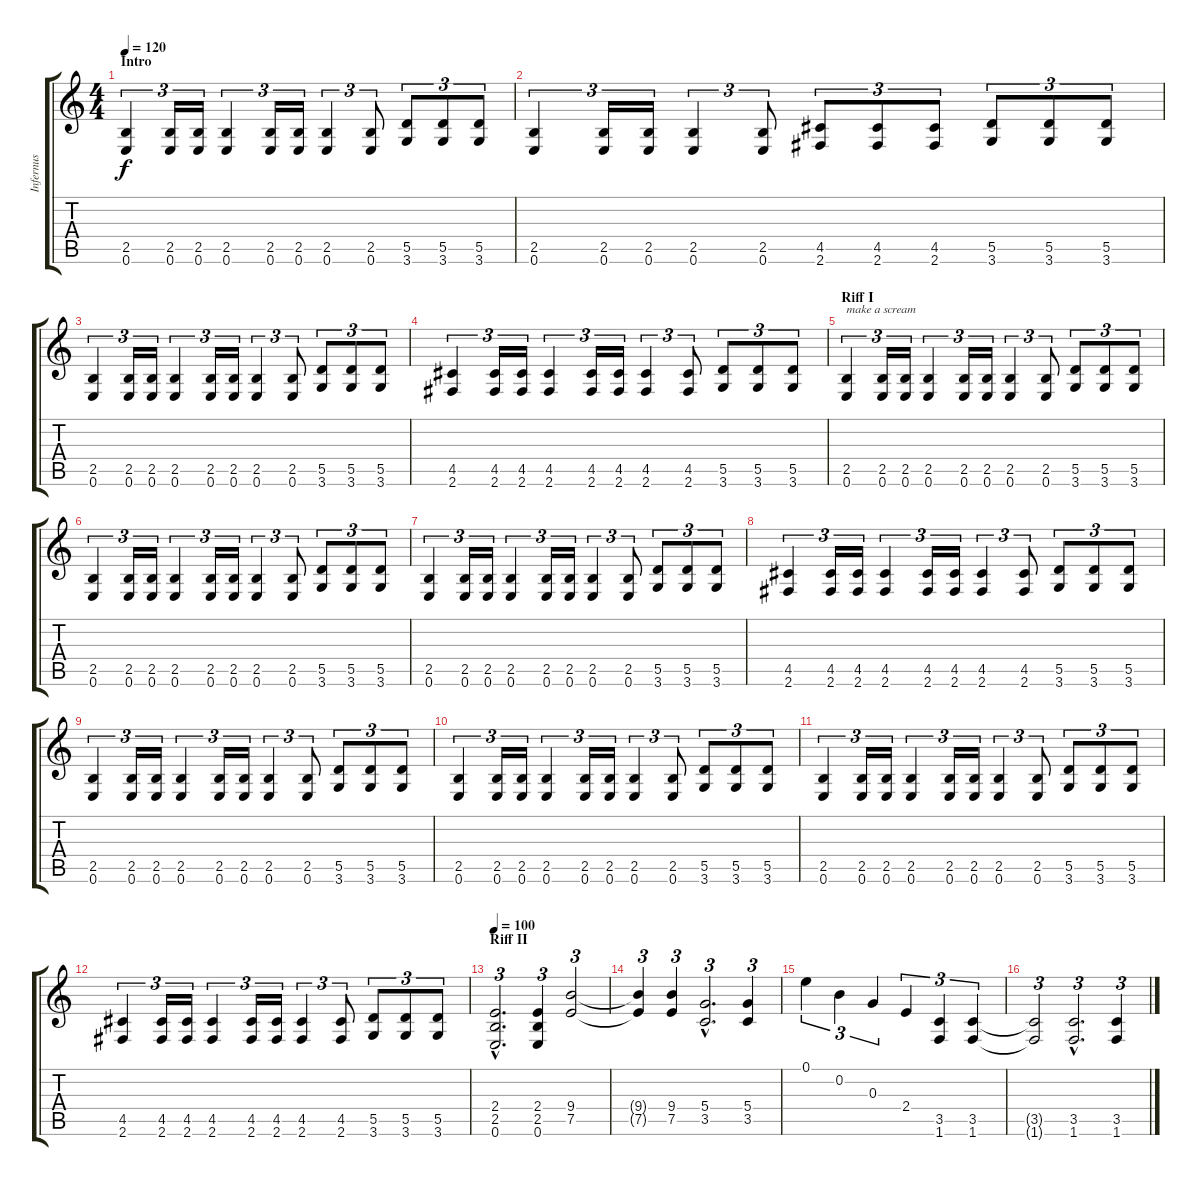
\track ("Infernus" "Infernus") {instrument distortionguitar}
\staff {score tabs}
\tuning (E4 B3 G3 D3 A2 E2) {hide}
\ts (4 4)
\section ("" "Intro")
\tempo 120
\tempo 100
\tempo 120
\clef g2
\ks c
(2.5 0.6).4{tu (3 2) dy f instrument distortionguitar} (2.5 0.6).16{tu (3 2)} (2.5 0.6).16{tu (3 2)} (2.5 0.6).4{tu (3 2)} (2.5 0.6).16{tu (3 2)} (2.5 0.6).16{tu (3 2)} (2.5 0.6).4{tu (3 2)} (2.5 0.6).8{tu (3 2)} (5.5 3.6).8{tu (3 2)} (5.5 3.6).8{tu (3 2)} (5.5 3.6).8{tu (3 2)} |
(2.5 0.6).4{tu (3 2)} (2.5 0.6).16{tu (3 2)} (2.5 0.6).16{tu (3 2)} (2.5 0.6).4{tu (3 2)} (2.5 0.6).8{tu (3 2)} (4.5 2.6).8{tu (3 2)} (4.5 2.6).8{tu (3 2)} (4.5 2.6).8{tu (3 2)} (5.5 3.6).8{tu (3 2)} (5.5 3.6).8{tu (3 2)} (5.5 3.6).8{tu (3 2)} |
(2.5 0.6).4{tu (3 2)} (2.5 0.6).16{tu (3 2)} (2.5 0.6).16{tu (3 2)} (2.5 0.6).4{tu (3 2)} (2.5 0.6).16{tu (3 2)} (2.5 0.6).16{tu (3 2)} (2.5 0.6).4{tu (3 2)} (2.5 0.6).8{tu (3 2)} (5.5 3.6).8{tu (3 2)} (5.5 3.6).8{tu (3 2)} (5.5 3.6).8{tu (3 2)} |
(4.5 2.6).4{tu (3 2)} (4.5 2.6).16{tu (3 2)} (4.5 2.6).16{tu (3 2)} (4.5 2.6).4{tu (3 2)} (4.5 2.6).16{tu (3 2)} (4.5 2.6).16{tu (3 2)} (4.5 2.6).4{tu (3 2)} (4.5 2.6).8{tu (3 2)} (5.5 3.6).8{tu (3 2)} (5.5 3.6).8{tu (3 2)} (5.5 3.6).8{tu (3 2)} |
\section ("" "Riff I")
(2.5 0.6).4{tu (3 2) txt "make a scream"} (2.5 0.6).16{tu (3 2)} (2.5 0.6).16{tu (3 2)} (2.5 0.6).4{tu (3 2)} (2.5 0.6).16{tu (3 2)} (2.5 0.6).16{tu (3 2)} (2.5 0.6).4{tu (3 2)} (2.5 0.6).8{tu (3 2)} (5.5 3.6).8{tu (3 2)} (5.5 3.6).8{tu (3 2)} (5.5 3.6).8{tu (3 2)} |
(2.5 0.6).4{tu (3 2)} (2.5 0.6).16{tu (3 2)} (2.5 0.6).16{tu (3 2)} (2.5 0.6).4{tu (3 2)} (2.5 0.6).16{tu (3 2)} (2.5 0.6).16{tu (3 2)} (2.5 0.6).4{tu (3 2)} (2.5 0.6).8{tu (3 2)} (5.5 3.6).8{tu (3 2)} (5.5 3.6).8{tu (3 2)} (5.5 3.6).8{tu (3 2)} |
(2.5 0.6).4{tu (3 2)} (2.5 0.6).16{tu (3 2)} (2.5 0.6).16{tu (3 2)} (2.5 0.6).4{tu (3 2)} (2.5 0.6).16{tu (3 2)} (2.5 0.6).16{tu (3 2)} (2.5 0.6).4{tu (3 2)} (2.5 0.6).8{tu (3 2)} (5.5 3.6).8{tu (3 2)} (5.5 3.6).8{tu (3 2)} (5.5 3.6).8{tu (3 2)} |
(4.5 2.6).4{tu (3 2)} (4.5 2.6).16{tu (3 2)} (4.5 2.6).16{tu (3 2)} (4.5 2.6).4{tu (3 2)} (4.5 2.6).16{tu (3 2)} (4.5 2.6).16{tu (3 2)} (4.5 2.6).4{tu (3 2)} (4.5 2.6).8{tu (3 2)} (5.5 3.6).8{tu (3 2)} (5.5 3.6).8{tu (3 2)} (5.5 3.6).8{tu (3 2)} |
(2.5 0.6).4{tu (3 2)} (2.5 0.6).16{tu (3 2)} (2.5 0.6).16{tu (3 2)} (2.5 0.6).4{tu (3 2)} (2.5 0.6).16{tu (3 2)} (2.5 0.6).16{tu (3 2)} (2.5 0.6).4{tu (3 2)} (2.5 0.6).8{tu (3 2)} (5.5 3.6).8{tu (3 2)} (5.5 3.6).8{tu (3 2)} (5.5 3.6).8{tu (3 2)} |
(2.5 0.6).4{tu (3 2)} (2.5 0.6).16{tu (3 2)} (2.5 0.6).16{tu (3 2)} (2.5 0.6).4{tu (3 2)} (2.5 0.6).16{tu (3 2)} (2.5 0.6).16{tu (3 2)} (2.5 0.6).4{tu (3 2)} (2.5 0.6).8{tu (3 2)} (5.5 3.6).8{tu (3 2)} (5.5 3.6).8{tu (3 2)} (5.5 3.6).8{tu (3 2)} |
(2.5 0.6).4{tu (3 2)} (2.5 0.6).16{tu (3 2)} (2.5 0.6).16{tu (3 2)} (2.5 0.6).4{tu (3 2)} (2.5 0.6).16{tu (3 2)} (2.5 0.6).16{tu (3 2)} (2.5 0.6).4{tu (3 2)} (2.5 0.6).8{tu (3 2)} (5.5 3.6).8{tu (3 2)} (5.5 3.6).8{tu (3 2)} (5.5 3.6).8{tu (3 2)} |
(4.5 2.6).4{tu (3 2)} (4.5 2.6).16{tu (3 2)} (4.5 2.6).16{tu (3 2)} (4.5 2.6).4{tu (3 2)} (4.5 2.6).16{tu (3 2)} (4.5 2.6).16{tu (3 2)} (4.5 2.6).4{tu (3 2)} (4.5 2.6).8{tu (3 2)} (5.5 3.6).8{tu (3 2)} (5.5 3.6).8{tu (3 2)} (5.5 3.6).8{tu (3 2)} |
\section ("" "Riff II")
\tempo 100
(2.4 2.5{hac} 0.6).2{d tu (3 2)} (2.4 2.5 0.6).4{tu (3 2)} (9.4 7.5).2{tu (3 2)} |
(9.4{t} 7.5{t}).4{tu (3 2)} (9.4 7.5).4{tu (3 2)} (5.4{hac} 3.5{hac}).2{d tu (3 2)} (5.4 3.5).4{tu (3 2)} |
0.1.4{tu (3 2)} 0.2.4{tu (3 2)} 0.3.4{tu (3 2)} 2.4.4{tu (3 2)} (3.5 1.6).4{tu (3 2)} (3.5 1.6).4{tu (3 2)} |
(3.5{t} 1.6{t}).2{tu (3 2)} (3.5{hac} 1.6{hac}).2{d tu (3 2)} (3.5 1.6).4{tu (3 2)}
